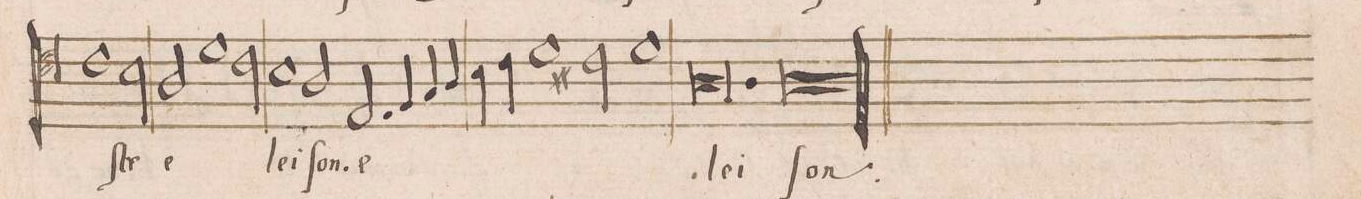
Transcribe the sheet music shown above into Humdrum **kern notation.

**kern	**text
*I"TENOR	*
*clefC4	*
*k[]	*
*met(C|)	*
*M2/1	*
1c	.
2B\	-ſte
=60	=60
2A/	e-
1d	.
2c\	.
=61	=61
1B	-lei-
2A/	-ſon.
2.E/	e-
=62-	=62-
4F/	.
4G/	.
4A/	.
4B\	.
4c\	.
1d\	.
=63-	=63-
2c#X\	.
1d	.
=64	=64
0.A	-lei-
=65-	=65-
[0.A\l	-ſon.
=66-	=66-
0A]	.
=67||	=67||
*M2/1	*
*met(C|)	*
*-	*-
